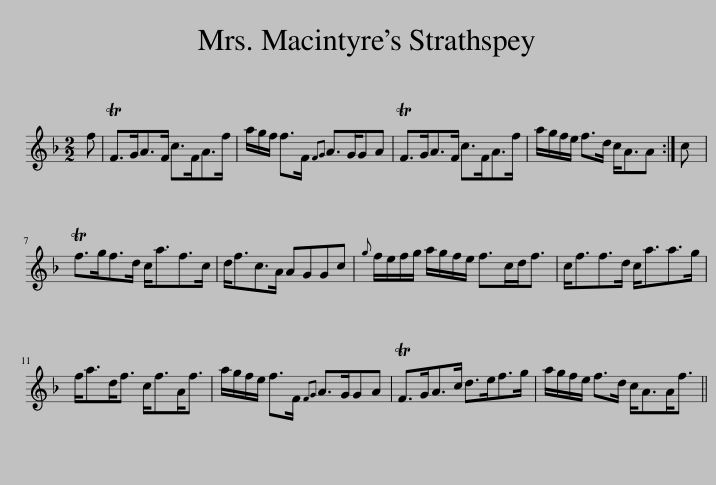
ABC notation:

X:1
L:1/8
M:2/2
I:linebreak $
K:F
V:1 treble
V:1
 f | TF>GA>F c>FA>f | a/g/f/ f>F{FG} A>GGA | TF>GA>F c>FA>f | a/g/f/e/ f>d c<AA :| %5
 c |$ Tf>gf>d c<af>c | d<fc>A AGGc |{g} f/e/f/g/ a/g/f/e/ f>cd<f | c<ff>d c<aa>g |$ %10
 f<ad<f c<fA<f | a/g/f/e/ f>F{FG} A>GGA | TF>GA>c d>ef>g | a/g/f/e/ f>d c<AA<f || %14
